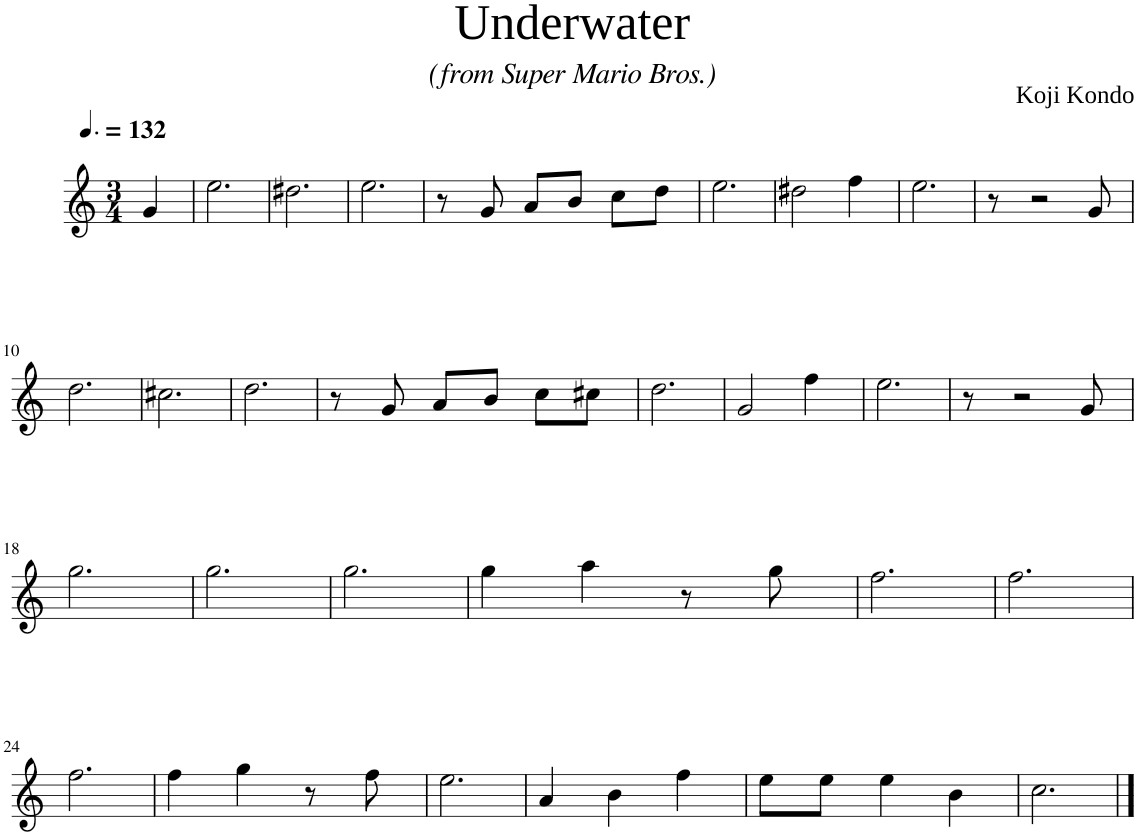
**kern
*part1
*staff1
*I"Flute
*I'Fl
*clefG2
*k[]
*M3/4
*MM198
=1
4g/
=2
2.ee\
=3
2.dd#X\
=4
2.ee\
=5
8r
8g/
8a/L
8b/J
8cc\L
8dd\J
=6
2.ee\
=7
2dd#X\
4ff\
=8
2.ee\
=9
8r
2r
8g/
!!LO:LB:g=z
=10
2.dd\
=11
2.cc#X\
=12
2.dd\
=13
8r
8g/
8a/L
8b/J
8cc\L
8cc#X\J
=14
2.dd\
=15
2g/
4ff\
=16
2.ee\
=17
8r
2r
8g/
!!LO:LB:g=z
=18
2.gg\
=19
2.gg\
=20
2.gg\
=21
4gg\
4aa\
8r
8gg\
=22
2.ff\
=23
2.ff\
!!LO:LB:g=z
=24
2.ff\
=25
4ff\
4gg\
8r
8ff\
=26
2.ee\
=27
4a/
4b\
4ff\
=28
8ee\L
8ee\J
4ee\
4b\
=29
2.cc\
==
*-
